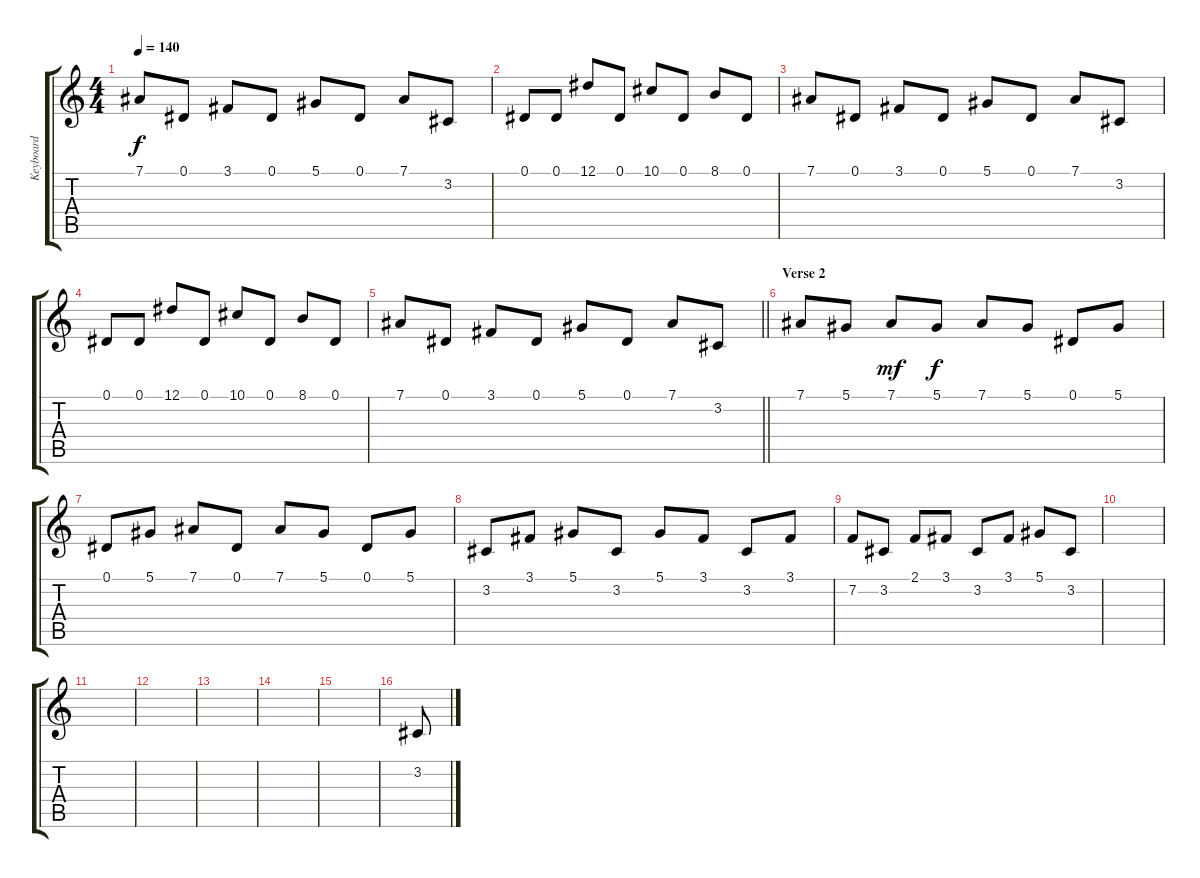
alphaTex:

\track ("Keyboard" "Keyboard") {instrument lead2sawtooth}
\staff {score tabs}
\tuning (Eb4 Bb3 Gb3 Db3 Ab2 Eb2) {hide}
\ts (4 4)
\tempo 140
\clef g2
\ks c
7.1.8{dy f} 0.1.8 3.1.8 0.1.8 5.1.8 0.1.8 7.1.8 3.2.8 |
0.1.8 0.1.8 12.1.8 0.1.8 10.1.8 0.1.8 8.1.8 0.1.8 |
7.1.8 0.1.8 3.1.8 0.1.8 5.1.8 0.1.8 7.1.8 3.2.8 |
0.1.8 0.1.8 12.1.8 0.1.8 10.1.8 0.1.8 8.1.8 0.1.8 |
\barLineRight lightlight
7.1.8 0.1.8 3.1.8 0.1.8 5.1.8 0.1.8 7.1.8 3.2.8 |
\section ("" "Verse 2")
7.1.8 5.1.8 7.1.8{dy mf} 5.1.8{dy f} 7.1.8 5.1.8 0.1.8 5.1.8 |
0.1.8 5.1.8 7.1.8 0.1.8 7.1.8 5.1.8 0.1.8 5.1.8 |
3.2.8 3.1.8 5.1.8 3.2.8 5.1.8 3.1.8 3.2.8 3.1.8 |
7.2.8 3.2.8 2.1.8 3.1.8 3.2.8 3.1.8 5.1.8 3.2.8 |
|
|
|
|
|
|
3.2.8
